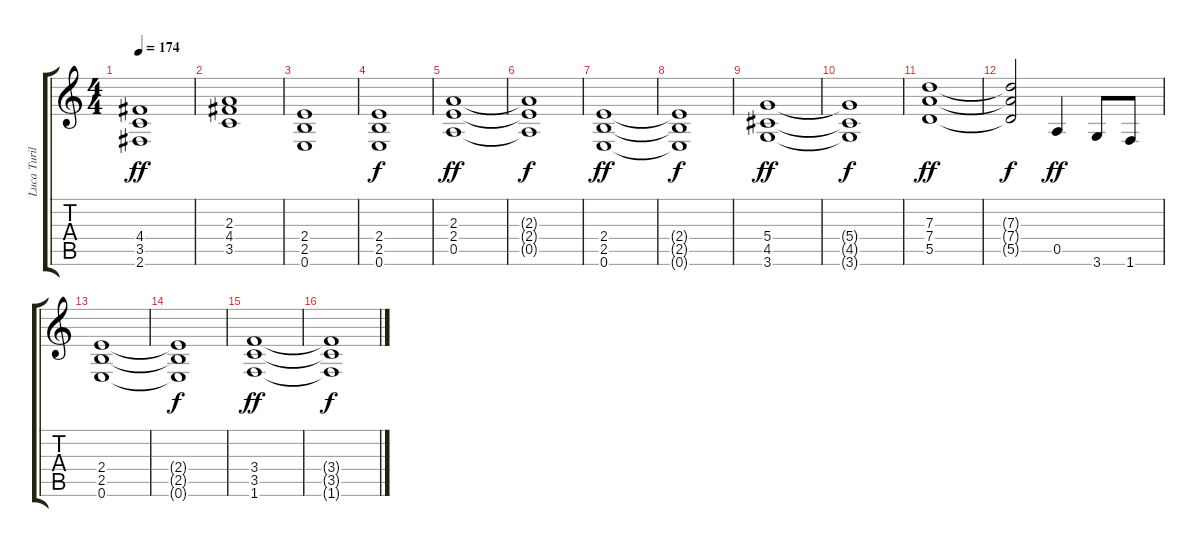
\track ("Luca Turilli (Gtr 1)" "Luca Turil") {instrument distortionguitar}
\staff {score tabs}
\tuning (E4 B3 G3 D3 A2 E2) {hide}
\ts (4 4)
\tempo 174
\clef g2
\ks c
(4.4 3.5 2.6).1{dy ff} |
(2.3 4.4 3.5).1 |
(2.4 2.5 0.6).1 |
(2.4 2.5 0.6).1{dy f} |
(2.3 2.4 0.5).1{dy ff} |
(2.3{t} 2.4{t} 0.5{t}).1{dy f} |
(2.4 2.5 0.6).1{dy ff} |
(2.4{t} 2.5{t} 0.6{t}).1{dy f} |
(5.4 4.5 3.6).1{dy ff} |
(5.4{t} 4.5{t} 3.6{t}).1{dy f} |
(7.3 7.4 5.5).1{dy ff} |
(7.3{t} 7.4{t} 5.5{t}).2{dy f} 0.5.4{dy ff} 3.6.8 1.6.8 |
(2.4 2.5 0.6).1 |
(2.4{t} 2.5{t} 0.6{t}).1{dy f} |
(3.4 3.5 1.6).1{dy ff} |
(3.4{t} 3.5{t} 1.6{t}).1{dy f}
